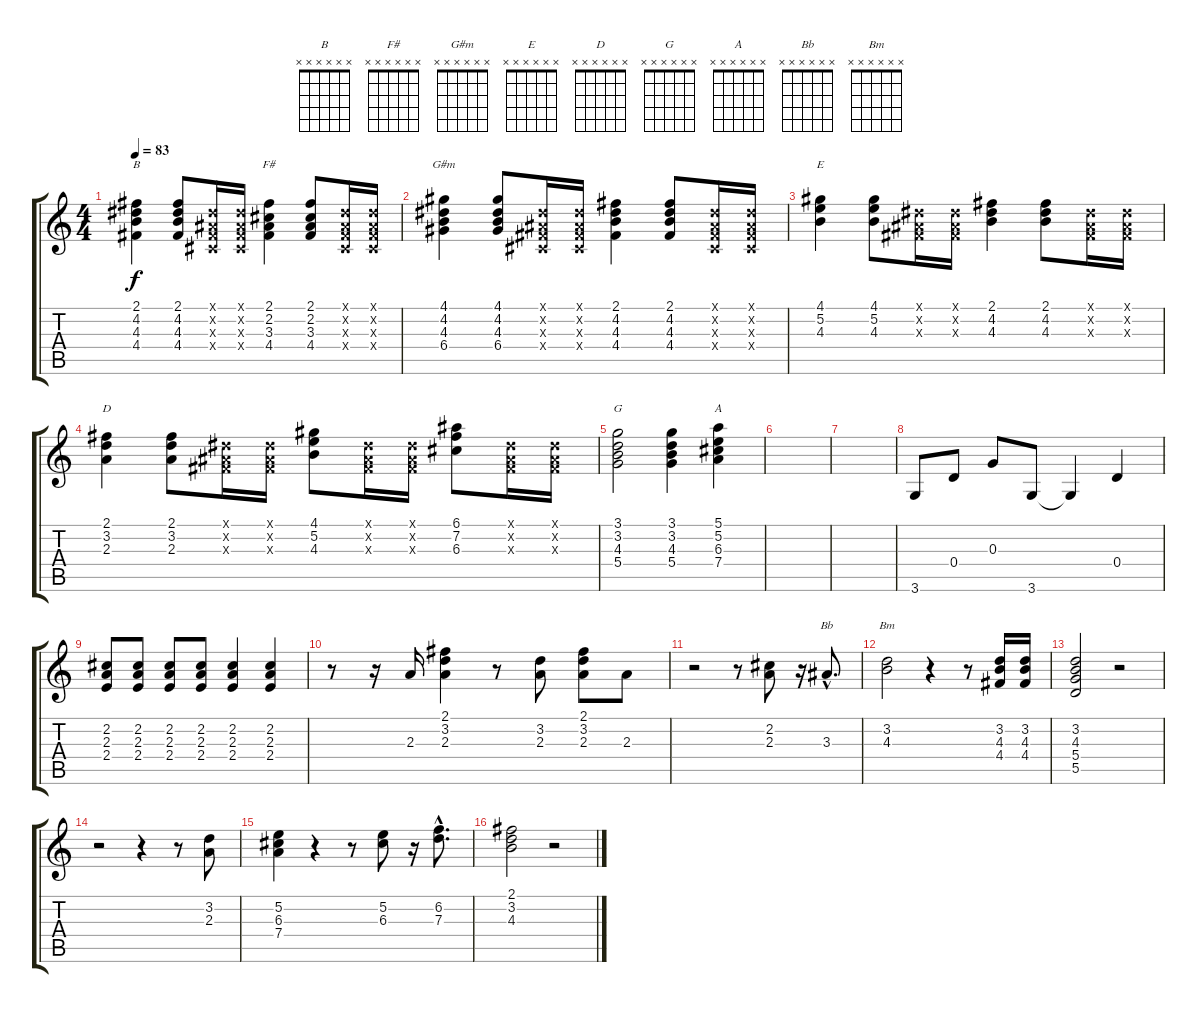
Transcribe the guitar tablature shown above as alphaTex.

\track "" {instrument acousticguitarsteel}
\staff {score tabs}
\tuning (E4 B3 G3 D3 A2 E2) {hide}
\chord ("B" x x x x x x) {firstfret 0}
\chord ("F#" x x x x x x) {firstfret 0}
\chord ("G#m" x x x x x x) {firstfret 0}
\chord ("E" x x x x x x) {firstfret 0}
\chord ("D" x x x x x x) {firstfret 0}
\chord ("G" x x x x x x) {firstfret 0}
\chord ("A" x x x x x x) {firstfret 0}
\chord ("Bb" x x x x x x) {firstfret 0}
\chord ("Bm" x x x x x x) {firstfret 0}
\ts (4 4)
\tempo 83
\clef g2
\ks c
(2.1 4.2 4.3 4.4).4{ch "B" dy f} (2.1 4.2 4.3 4.4).8 (-1.1{x} -1.2{x} -1.3{x} -1.4{x}).16 (-1.1{x} -1.2{x} -1.3{x} -1.4{x}).16 (2.1 2.2 3.3 4.4).4{ch "F#"} (2.1 2.2 3.3 4.4).8 (-1.1{x} -1.2{x} -1.3{x} -1.4{x}).16 (-1.1{x} -1.2{x} -1.3{x} -1.4{x}).16 |
(4.1 4.2 4.3 6.4).4{ch "G#m"} (4.1 4.2 4.3 6.4).8 (-1.1{x} -1.2{x} -1.3{x} -1.4{x}).16 (-1.1{x} -1.2{x} -1.3{x} -1.4{x}).16 (2.1 4.2 4.3 4.4).4 (2.1 4.2 4.3 4.4).8 (-1.1{x} -1.2{x} -1.3{x} -1.4{x}).16 (-1.1{x} -1.2{x} -1.3{x} -1.4{x}).16 |
(4.1 5.2 4.3).4{ch "E"} (4.1 5.2 4.3).8 (-1.1{x} -1.2{x} -1.3{x}).16 (-1.1{x} -1.2{x} -1.3{x}).16 (2.1 4.2 4.3).4 (2.1 4.2 4.3).8 (-1.1{x} -1.2{x} -1.3{x}).16 (-1.1{x} -1.2{x} -1.3{x}).16 |
(2.1 3.2 2.3).4{ch "D"} (2.1 3.2 2.3).8 (-1.1{x} -1.2{x} -1.3{x}).16 (-1.1{x} -1.2{x} -1.3{x}).16 (4.1 5.2 4.3).8 (-1.1{x} -1.2{x} -1.3{x}).16 (-1.1{x} -1.2{x} -1.3{x}).16 (6.1 7.2 6.3).8 (-1.1{x} -1.2{x} -1.3{x}).16 (-1.1{x} -1.2{x} -1.3{x}).16 |
(3.1 3.2 4.3 5.4).2{ch "G"} (3.1 3.2 4.3 5.4).4 (5.1 5.2 6.3 7.4).4{ch "A"} |
|
|
3.6.8 0.4.8 0.3.8 3.6.8 3.6{t}.4 0.4.4 |
(2.2 2.3 2.4).8 (2.2 2.3 2.4).8 (2.2 2.3 2.4).8 (2.2 2.3 2.4).8 (2.2 2.3 2.4).4 (2.2 2.3 2.4).4 |
r.8 r.16 2.3.16 (2.1 3.2 2.3).4 r.8 (3.2 2.3).8 (2.1 3.2 2.3).8 2.3.8 |
r.2 r.8 (2.2 2.3).8 r.16 3.3{hac}.8{d ch "Bb"} |
(3.2 4.3).2{ch "Bm"} r.4 r.8 (3.2 4.3 4.4).16 (3.2 4.3 4.4).16 |
(3.2 4.3 5.4 5.5).2 r.2 |
r.2 r.4 r.8 (3.2 2.3).8 |
(5.2 6.3 7.4).4 r.4 r.8 (5.2 6.3).8 r.16 (6.2{hac} 7.3{hac}).8{d} |
(2.1 3.2 4.3).2 r.2
